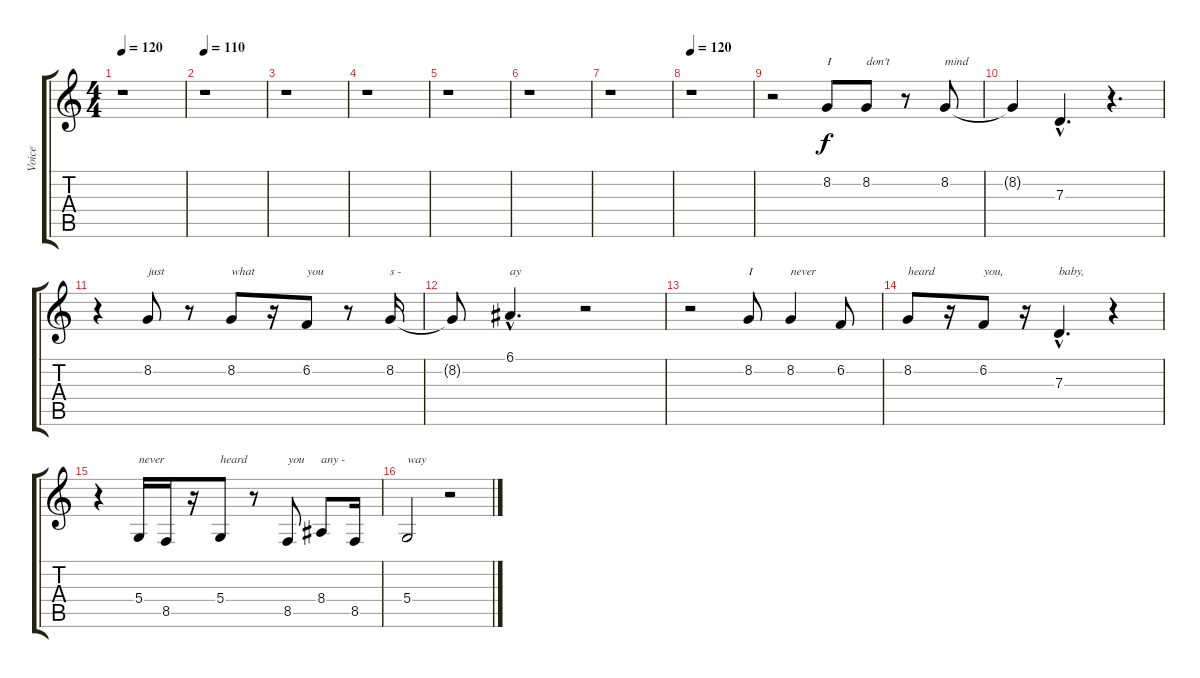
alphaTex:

\track ("Voice" "Voice") {instrument lead3calliope}
\staff {score tabs}
\tuning (E4 B3 G3 D3 A2 E2) {hide}
\ts (4 4)
\tempo 120
\clef g2
\ks c
r.1{dy f instrument lead3calliope} |
\tempo 110
r.1 |
r.1 |
r.1 |
r.1 |
r.1 |
r.1 |
\tempo 120
r.1 |
r.2 8.2.8{txt "I "} 8.2.8{txt "don't "} r.8 8.2.8{txt "mind "} |
8.2{t}.4 7.3{hac}.4{d} r.4{d} |
r.4 8.2.8{txt "just "} r.8 8.2.8{txt "what "} r.16 6.2.8{txt "you "} r.8 8.2.16{txt "s -"} |
8.2{t}.8 6.1{hac}.4{d txt "ay"} r.2 |
r.2 8.2.8{txt "I "} 8.2.4{txt "never "} 6.2.8 |
8.2.8{txt "heard "} r.16 6.2.8{txt "you, "} r.16 7.3{hac}.4{d txt "baby, "} r.4 |
r.4 5.4.16{txt "never "} 8.5.16 r.16 5.4.8{txt "heard "} r.8 8.5.8{txt "you "} 8.4.8{txt "any -"} 8.5.16 |
5.4.2{txt "way"} r.2
